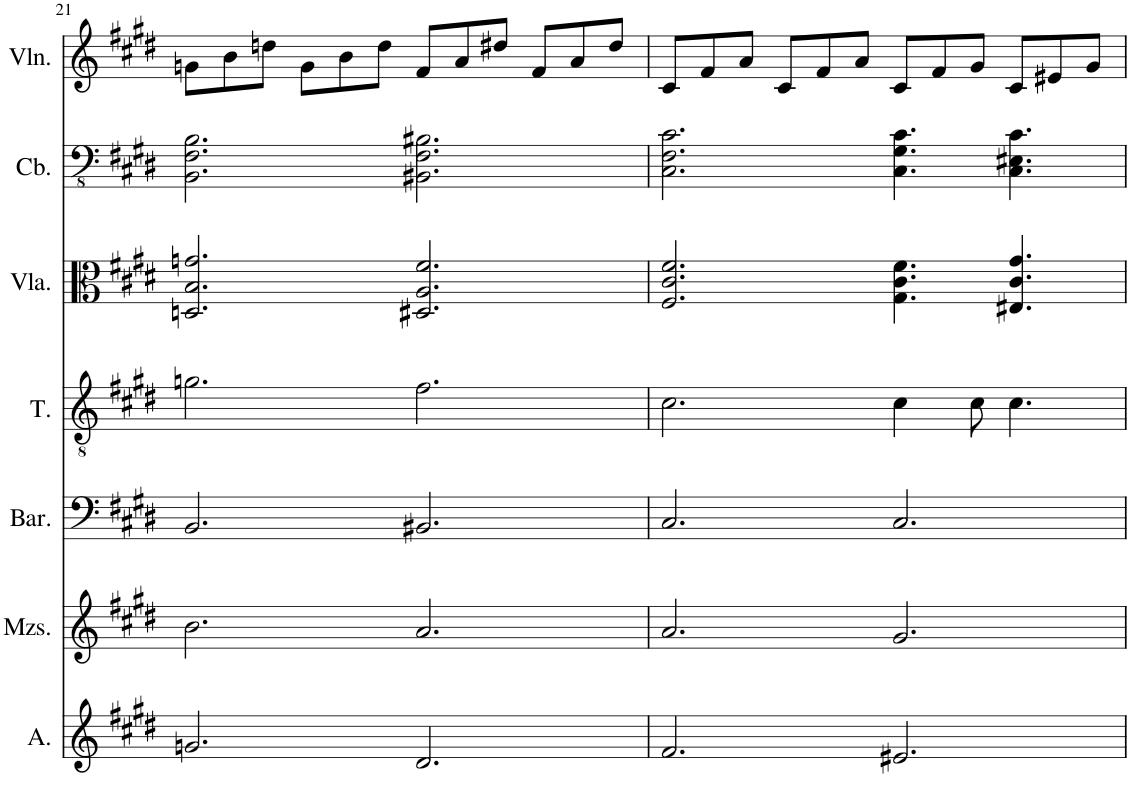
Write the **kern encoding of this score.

**kern	**kern	**kern	**kern	**kern	**kern	**kern
*part7	*part6	*part5	*part4	*part3	*part2	*part1
*staff7	*staff6	*staff5	*staff4	*staff3	*staff2	*staff1
*I"Alto	*I"Mezzo-soprano	*I"Baritone	*I"Tenor	*I"Viola	*I"Contrabass	*I"Violin
*I'A.	*I'Mzs.	*I'Bar.	*I'T.	*I'Vla.	*I'Cb.	*I'Vln.
!!LO:PB:g=z
*clefG2	*clefG2	*clefF4	*clefGv2	*clefC3	*clefFv4	*clefG2
*	*	*	*	*	*Trd7c12	*
*k[f#c#g#d#]	*k[f#c#g#d#]	*k[f#c#g#d#]	*k[f#c#g#d#]	*k[f#c#g#d#]	*k[f#c#g#d#]	*k[f#c#g#d#]
*M12/8	*M12/8	*M12/8	*M12/8	*M12/8	*M12/8	*M12/8
=21	=21	=21	=21	=21	=21	=21
2.gn/	2.b\	2.BB/	2.gn\	2.Dn/ 2.B/ 2.gn/	2.BBB\ 2.FF#\ 2.BB\	8gn\L
.	.	.	.	.	.	8b\
.	.	.	.	.	.	8ddn\J
.	.	.	.	.	.	8g\L
.	.	.	.	.	.	8b\
.	.	.	.	.	.	8dd\J
2.d#/	2.a/	2.BB#X/	2.f#\	2.D#X/ 2.A/ 2.f#/	2.BBB#X\ 2.FF#\ 2.BB#X\	8f#/L
.	.	.	.	.	.	8a/
.	.	.	.	.	.	8dd#X/J
.	.	.	.	.	.	8f#/L
.	.	.	.	.	.	8a/
.	.	.	.	.	.	8dd#/J
=22	=22	=22	=22	=22	=22	=22
2.f#/	2.a/	2.C#/	2.c#\	2.F#/ 2.c#/ 2.f#/	2.CC#\ 2.FF#\ 2.C#\	8c#/L
.	.	.	.	.	.	8f#/
.	.	.	.	.	.	8a/J
.	.	.	.	.	.	8c#/L
.	.	.	.	.	.	8f#/
.	.	.	.	.	.	8a/J
2.e#X/	2.g#/	2.C#/	4c#\	4.G#\ 4.c#\ 4.f#\	4.CC#\ 4.GG#\ 4.C#\	8c#/L
.	.	.	.	.	.	8f#/
.	.	.	8c#\	.	.	8g#/J
.	.	.	4.c#\	4.E#X/ 4.c#/ 4.g#/	4.CC#\ 4.EE#X\ 4.C#\	8c#/L
.	.	.	.	.	.	8e#X/
.	.	.	.	.	.	8g#/J
=	=	=	=	=	=	=
*-	*-	*-	*-	*-	*-	*-
